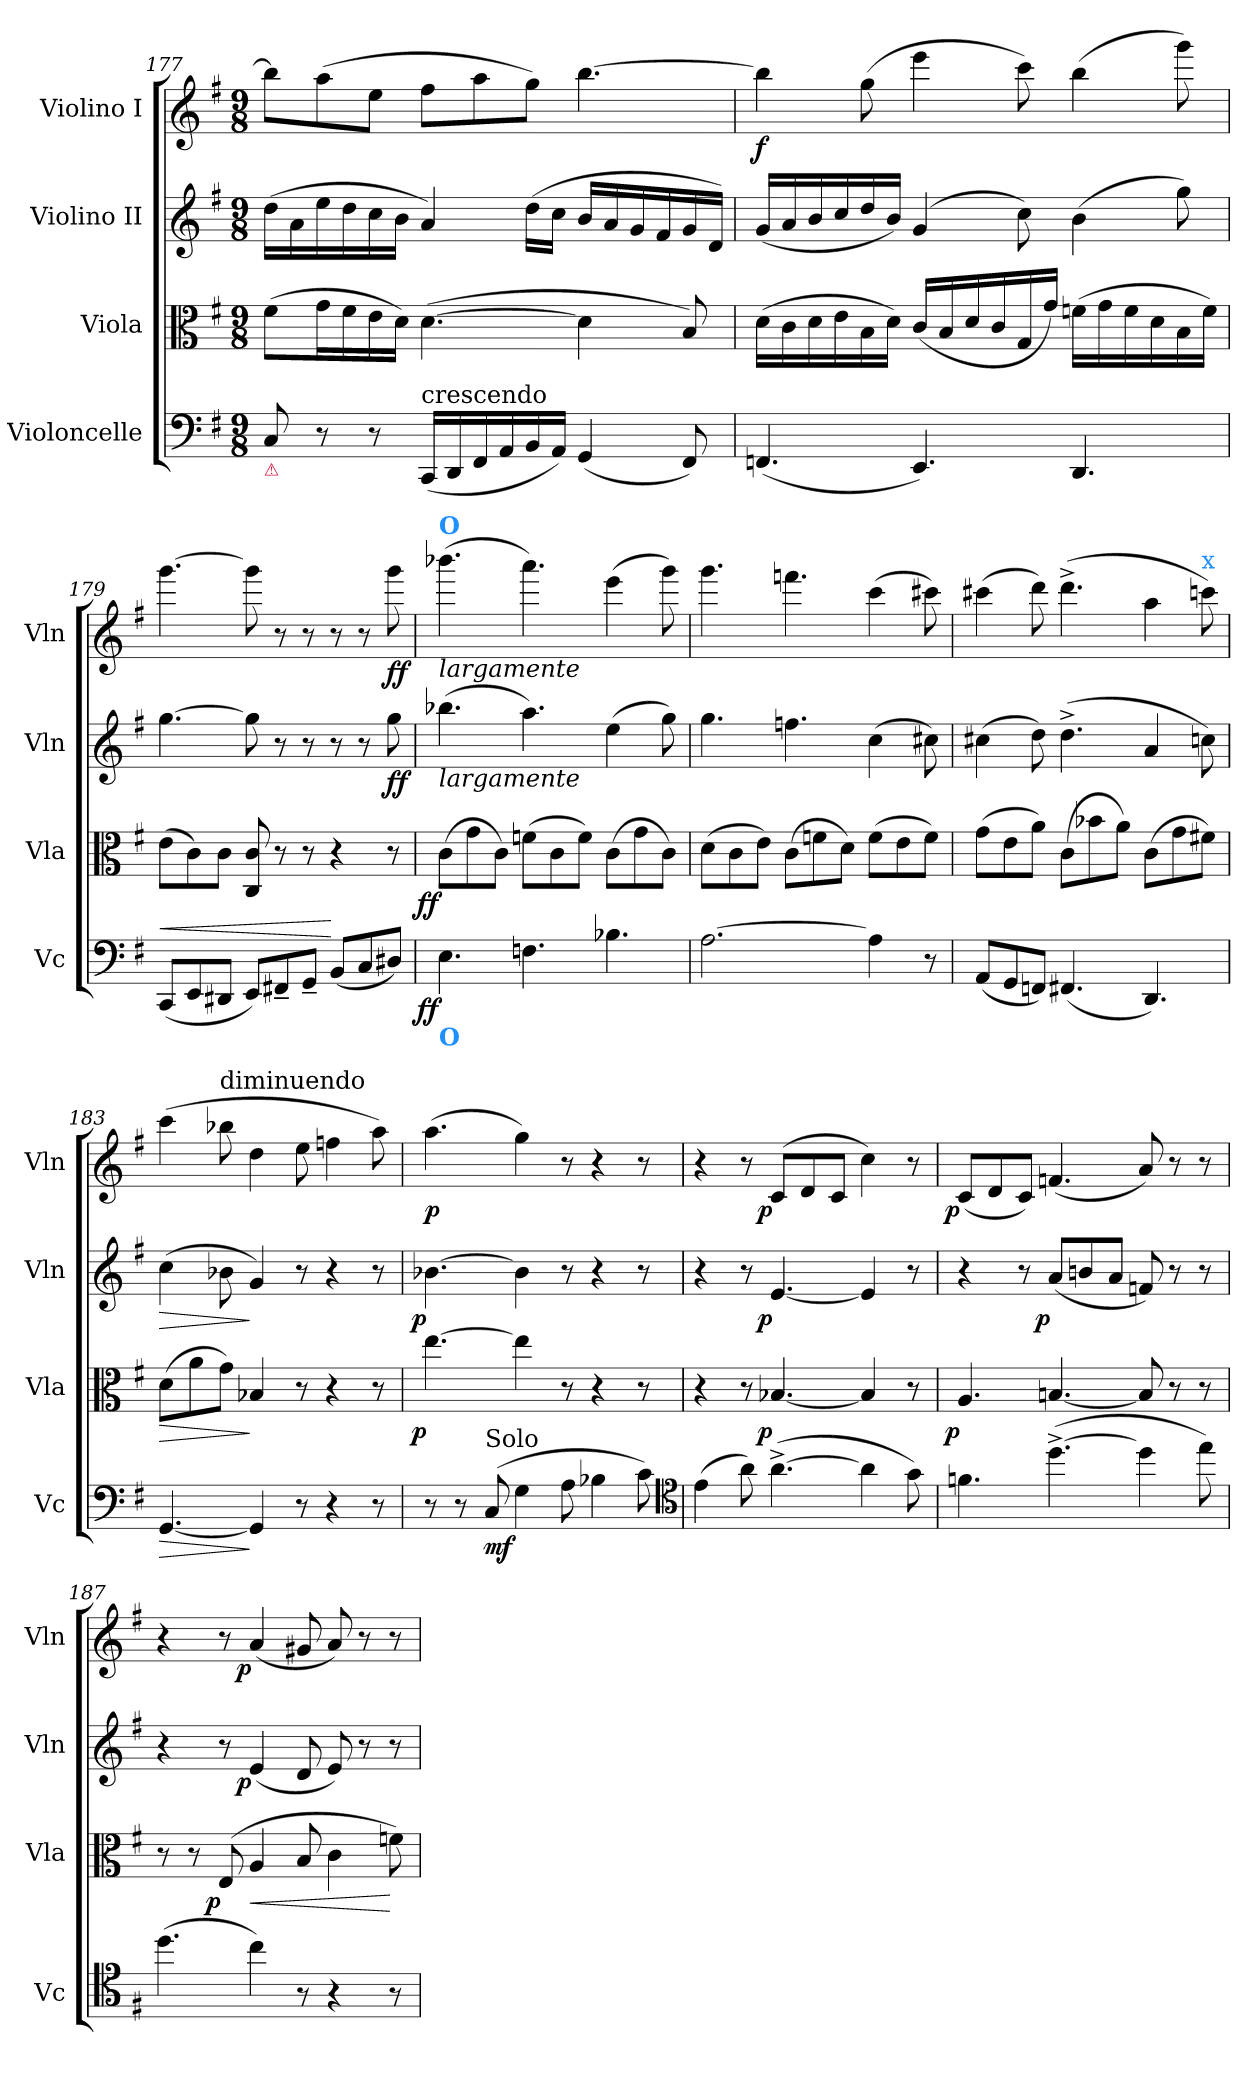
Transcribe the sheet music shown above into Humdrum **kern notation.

**kern	**dynam	**kern	**dynam	**kern	**dynam	**kern	**dynam
*part4	*part4	*part3	*part3	*part2	*part2	*part1	*part1
*staff4	*staff4	*staff3	*staff3	*staff2	*staff2	*staff1	*staff1
*I"Violoncelle	*	*I"Viola	*	*I"Violino II	*	*I"Violino I	*
*I'Vc	*	*I'Vla	*	*I'Vln	*	*I'Vln	*
*clefF4	*	*clefC3	*	*clefG2	*	*clefG2	*
*k[f#]	*	*k[f#]	*	*k[f#]	*	*k[f#]	*
*M9/8	*	*M9/8	*	*M9/8	*	*M9/8	*
=177	=177	=177	=177	=177	=177	=177	=177
!LO:TX:b:color=crimson:t=⚠	!	!	!	!	!	!	!
8C/	.	(8f#\L	.	(16dd\LL	.	8bb\L]	.
.	.	.	.	16a\	.	.	.
8r	.	16g\L	.	16ee\	.	(8aa\	.
.	.	16f#\	.	16dd\	.	.	.
8r	.	16e\	.	16cc\	.	8ee\J	.
.	.	16d\JJ)	.	16b\JJ	.	.	.
!LO:TX:a:t=crescendo	!	!	!	!	!	!	!
(16CC/LL	.	([4.d\	.	4a/)	.	8ff#\L	.
16DD/	.	.	.	.	.	.	.
16FF#/	.	.	.	.	.	8aa\	.
16AA/	.	.	.	.	.	.	.
16BB/	.	.	.	(16dd\LL	.	8gg\J)	.
16AA/JJ)	.	.	.	16cc\JJ	.	.	.
(4GG/	.	4d\]	.	16b/LL	.	[4.bb\	.
.	.	.	.	16a/	.	.	.
.	.	.	.	16g/	.	.	.
.	.	.	.	16f#/	.	.	.
8FF#/)	.	8B/)	.	16g/	.	.	.
.	.	.	.	16d/JJ)	.	.	.
=178	=178	=178	=178	=178	=178	=178	=178
(4.FFn/	.	(16d\LL	.	(16g/LL	.	4bb\]	f
.	.	16c\	.	16a/	.	.	.
.	.	16d\	.	16b/	.	.	.
.	.	16e\	.	16cc/	.	.	.
.	.	16B\	.	16dd/	.	(8gg\	.
.	.	16d\JJ)	.	16b/JJ)	.	.	.
4.EE/)	.	(16c/LL	.	(4g/	.	4eee\	.
.	.	16B/	.	.	.	.	.
.	.	16d/	.	.	.	.	.
.	.	16c/	.	.	.	.	.
.	.	16G/	.	8cc\)	.	8ccc\)	.
.	.	16g/JJ)	.	.	.	.	.
4.DD/	.	(16fn\LL	.	(4b\	.	(4bb\	.
.	.	16g\	.	.	.	.	.
.	.	16f\	.	.	.	.	.
.	.	16d\	.	.	.	.	.
.	.	16B\	.	8gg\)	.	8ggg\)	.
.	.	16f\JJ)	.	.	.	.	.
=179	=179	=179	=179	=179	=179	=179	=179
!	!LO:HP:a	!	!	!	!	!	!
(8CC/L	<	(8e\L	.	[4.gg\	.	[4.ggg\	.
8EE/	.	8c\)	.	.	.	.	.
8DD#X/J	.	8c\J	.	.	.	.	.
8EE/L)	.	8C/ 8c/	.	8gg\]	.	8ggg\]	.
8FF#X~/	.	8r	.	8r	.	8r	.
8GG~/J	.	8r	.	8r	.	8r	.
(8BB/L	[	4r	.	8r	.	8r	.
8C/	.	.	.	8r	.	8r	.
8D#X/J)	.	8r	.	8gg\	ff	8ggg\	ff
=180	=180	=180	=180	=180	=180	=180	=180
!	!	!	!	!	!	!LO:TX:b:i:t=largamente	!
!	!	!	!	!	!	!LO:TX:a:B:color=dodgerblue:t=O	!
!	!	!	!	!LO:TX:b:i:t=largamente	!	!	!
!LO:TX:b:B:color=dodgerblue:t=O	!	!	!	!	!	!	!
!	!LO:DY:rj	!	!LO:DY:rj	!	!	!	!
4.E\	ff	(8c\L	ff	(4.bb-X\	.	(4.bbb-X\	.
.	.	8g\	.	.	.	.	.
.	.	8c\J)	.	.	.	.	.
4.Fn\	.	(8fn\L	.	4.aa\)	.	4.aaa\)	.
.	.	8c\	.	.	.	.	.
.	.	8f\J)	.	.	.	.	.
4.B-X\	.	(8c\L	.	(4ee\	.	(4eee\	.
.	.	8g\	.	.	.	.	.
.	.	8c\J)	.	8gg\)	.	8ggg\)	.
=181	=181	=181	=181	=181	=181	=181	=181
[2.A\	.	(8d\L	.	4.gg\	.	4.ggg\	.
.	.	8c\	.	.	.	.	.
.	.	8e\J)	.	.	.	.	.
.	.	(8c\L	.	4.ffn\	.	4.fffn\	.
.	.	8fn\	.	.	.	.	.
.	.	8d\J)	.	.	.	.	.
4A\]	.	(8f\L	.	(4cc\	.	(4ccc\	.
.	.	8e\	.	.	.	.	.
8r	.	8f\J)	.	8cc#X\)	.	8ccc#X\)	.
=182	=182	=182	=182	=182	=182	=182	=182
(8AA/L	.	(8g\L	.	(4cc#X\	.	(4ccc#X\	.
8GG/	.	8e\	.	.	.	.	.
8FFn/J)	.	8a\J)	.	8dd\)	.	8ddd\)	.
(4.FF#X/	.	(8c\L	.	(4.dd^\	.	(4.ddd^\	.
.	.	8b-X\	.	.	.	.	.
.	.	8a\J)	.	.	.	.	.
4.DD/)	.	(8c\L	.	4a/	.	4aa\	.
.	.	8g\	.	.	.	.	.
!	!	!	!	!	!	!LO:TX:a:color=dodgerblue:t=x	!
.	.	8f#X\J)	.	8ccn\)	.	8cccn\)	.
=183	=183	=183	=183	=183	=183	=183	=183
!	!LO:HP:b	!	!LO:HP:b	!	!LO:HP:b	!	!
[4.GG/	>	(8d\L	>	(4cc\	>	(4ccc\	.
.	.	8a\	.	.	.	.	.
!	!	!	!	!	!	!LO:TX:t=diminuendo	!
.	.	8g\J)	.	8b-X\	.	8bb-X\	.
4GG/]	]	4B-X/	]	4g/)	]	4dd\	.
8r	.	8r	.	8r	.	8ee\	.
4r	.	4r	.	4r	.	4ffn\	.
8r	.	8r	.	8r	.	8aa\)	.
=184	=184	=184	=184	=184	=184	=184	=184
!	!	!	!LO:DY:rj	!	!LO:DY:rj	!	!
8r	.	[4.ee\	p	[4.b-X\	p	(4.aa\	p
8r	.	.	.	.	.	.	.
!LO:TX:a:t=Solo	!	!	!	!	!	!	!
(8C/	mf	.	.	.	.	.	.
4G\	.	4ee\]	.	4b-\]	.	4gg\)	.
8A\	.	8r	.	8r	.	8r	.
4B-X\	.	4r	.	4r	.	4r	.
8c\)	.	8r	.	8r	.	8r	.
*clefC4	*	*	*	*	*	*	*
=185	=185	=185	=185	=185	=185	=185	=185
(4e\	.	4r	.	4r	.	4r	.
8a\)	.	8r	.	8r	.	8r	.
!	!	!	!LO:DY:rj	!	!LO:DY:rj	!	!LO:DY:rj
([4.a^\	.	[4.B-X/	p	[4.e/	p	(8c/L	p
.	.	.	.	.	.	8d/	.
.	.	.	.	.	.	8c/J	.
4a\]	.	4B-/]	.	4e/]	.	4cc\)	.
8g\)	.	8r	.	8r	.	8r	.
=186	=186	=186	=186	=186	=186	=186	=186
!	!	!	!LO:DY:rj	!	!	!	!LO:DY:rj
4.fn\	.	4.A/	p	4r	.	(8c/L	p
.	.	.	.	.	.	8d/	.
.	.	.	.	8r	.	8c/J)	.
!	!	!	!	!	!LO:DY:rj	!	!
([4.dd^\	.	[4.Bn/	.	(8a/L	p	(4.fn/	.
.	.	.	.	8bn/	.	.	.
.	.	.	.	8a/J	.	.	.
4dd\]	.	8B/]	.	8fn/)	.	8a/)	.
.	.	8r	.	8r	.	8r	.
8ee\)	.	8r	.	8r	.	8r	.
=187	=187	=187	=187	=187	=187	=187	=187
(4.dd\	.	8r	.	4r	.	4r	.
.	.	8r	.	.	.	.	.
!	!	!	!LO:DY:rj	!	!	!	!
.	.	(8E/	p	8r	.	8r	.
!	!	!	!LO:HP:b	!	!LO:DY:rj	!	!LO:DY:rj
4cc\)	.	4A/	<	(4e/	p	(4a/	p
8r	.	8B/	.	8d/	.	8g#X/	.
4r	.	4c\	.	8e/)	.	8a/)	.
.	.	.	.	8r	.	8r	.
8r	.	8fn\)	[	8r	.	8r	.
=	=	=	=	=	=	=	=
*-	*-	*-	*-	*-	*-	*-	*-
